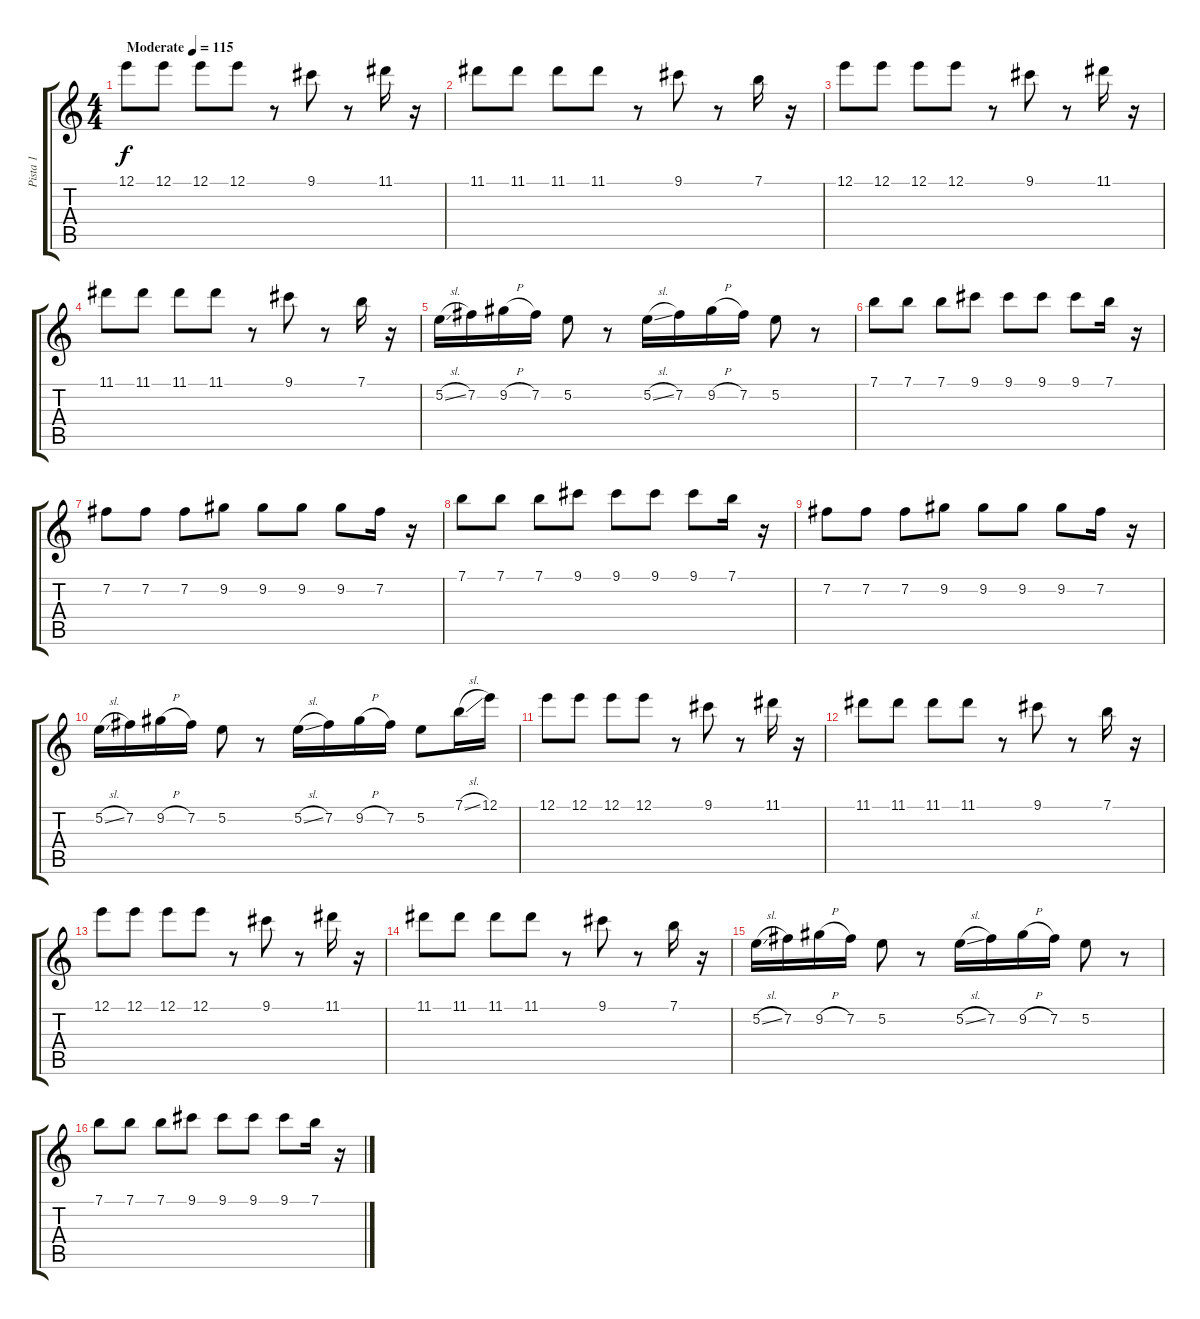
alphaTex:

\track ("Pista 1" "Pista 1") {instrument distortionguitar}
\staff {score tabs}
\tuning (E4 B3 G3 D3 A2 E2) {hide}
\ts (4 4)
\tempo (115 "Moderate")
\clef g2
\ks c
12.1.8{dy f instrument distortionguitar} 12.1.8 12.1.8 12.1.8 r.8 9.1.8 r.8 11.1.16 r.16 |
11.1.8 11.1.8 11.1.8 11.1.8 r.8 9.1.8 r.8 7.1.16 r.16 |
12.1.8 12.1.8 12.1.8 12.1.8 r.8 9.1.8 r.8 11.1.16 r.16 |
11.1.8 11.1.8 11.1.8 11.1.8 r.8 9.1.8 r.8 7.1.16 r.16 |
5.2{sl}.16 7.2.16 9.2{h}.16 7.2.16 5.2.8 r.8 5.2{sl}.16 7.2.16 9.2{h}.16 7.2.16 5.2.8 r.8 |
7.1.8 7.1.8 7.1.8 9.1.8 9.1.8 9.1.8 9.1.8 7.1.16 r.16 |
7.2.8 7.2.8 7.2.8 9.2.8 9.2.8 9.2.8 9.2.8 7.2.16 r.16 |
7.1.8 7.1.8 7.1.8 9.1.8 9.1.8 9.1.8 9.1.8 7.1.16 r.16 |
7.2.8 7.2.8 7.2.8 9.2.8 9.2.8 9.2.8 9.2.8 7.2.16 r.16 |
5.2{sl}.16 7.2.16 9.2{h}.16 7.2.16 5.2.8 r.8 5.2{sl}.16 7.2.16 9.2{h}.16 7.2.16 5.2.8 7.1{sl}.16 12.1.16 |
12.1.8 12.1.8 12.1.8 12.1.8 r.8 9.1.8 r.8 11.1.16 r.16 |
11.1.8 11.1.8 11.1.8 11.1.8 r.8 9.1.8 r.8 7.1.16 r.16 |
12.1.8 12.1.8 12.1.8 12.1.8 r.8 9.1.8 r.8 11.1.16 r.16 |
11.1.8 11.1.8 11.1.8 11.1.8 r.8 9.1.8 r.8 7.1.16 r.16 |
5.2{sl}.16 7.2.16 9.2{h}.16 7.2.16 5.2.8 r.8 5.2{sl}.16 7.2.16 9.2{h}.16 7.2.16 5.2.8 r.8 |
7.1.8 7.1.8 7.1.8 9.1.8 9.1.8 9.1.8 9.1.8 7.1.16 r.16
